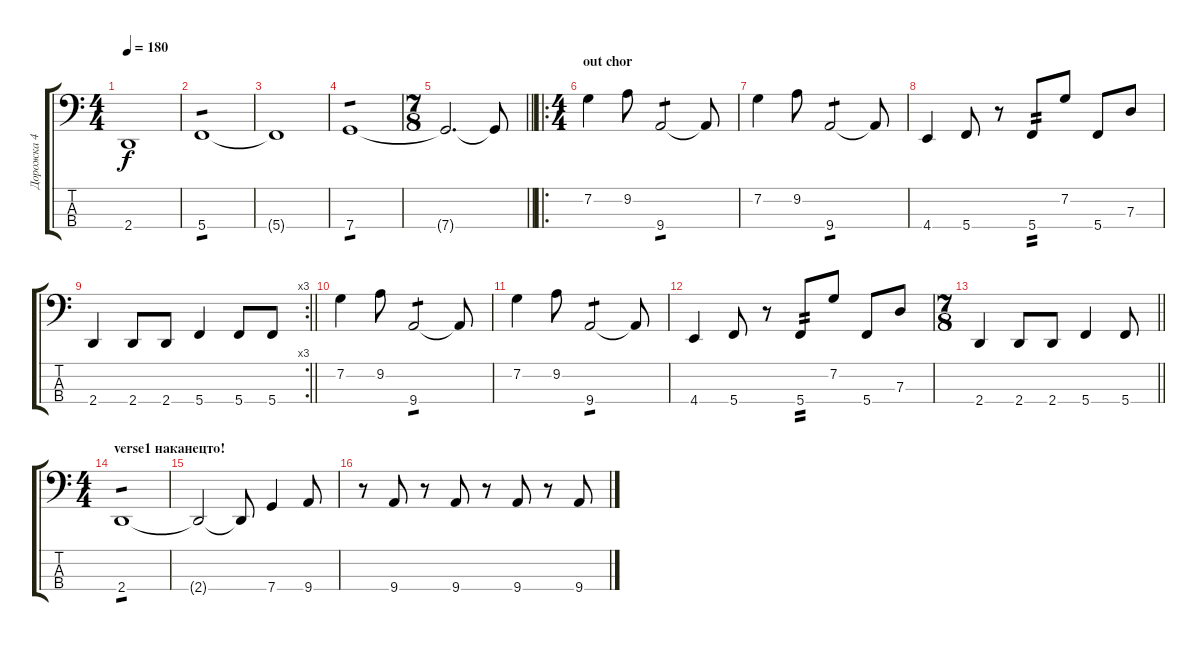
\track ("Дорожка 4" "Дорожка 4") {instrument electricbassfinger}
\staff {score tabs}
\tuning (F2 C2 G1 C1) {hide}
\ts (4 4)
\tempo 180
\clef f4
\ks c
2.4.1{dy f} |
5.4.1{tp 1} |
5.4{t}.1 |
7.4.1{tp 1} |
\ts (7 8)
\barLineRight lightlight
7.4{t}.2{d} 7.4{t}.8 |
\ro
\ts (4 4)
\section ("" "out chor")
7.2.4 9.2.8 9.4.2{tp 1} 9.4{t}.8 |
7.2.4 9.2.8 9.4.2{tp 1} 9.4{t}.8 |
4.4.4 5.4.8 r.8 5.4.8{tp 2} 7.2.8 5.4.8 7.3.8 |
\rc 3
\barLineRight lightlight
2.4.4 2.4.8 2.4.8 5.4.4 5.4.8 5.4.8 |
7.2.4 9.2.8 9.4.2{tp 1} 9.4{t}.8 |
7.2.4 9.2.8 9.4.2{tp 1} 9.4{t}.8 |
4.4.4 5.4.8 r.8 5.4.8{tp 2} 7.2.8 5.4.8 7.3.8 |
\ts (7 8)
\barLineRight lightlight
2.4.4 2.4.8 2.4.8 5.4.4 5.4.8 |
\ts (4 4)
\section ("" "verse1 наканецто!")
2.4.1{tp 1} |
2.4{t}.2 2.4{t}.8 7.4.4 9.4.8 |
r.8 9.4.8 r.8 9.4.8 r.8 9.4.8 r.8 9.4.8
